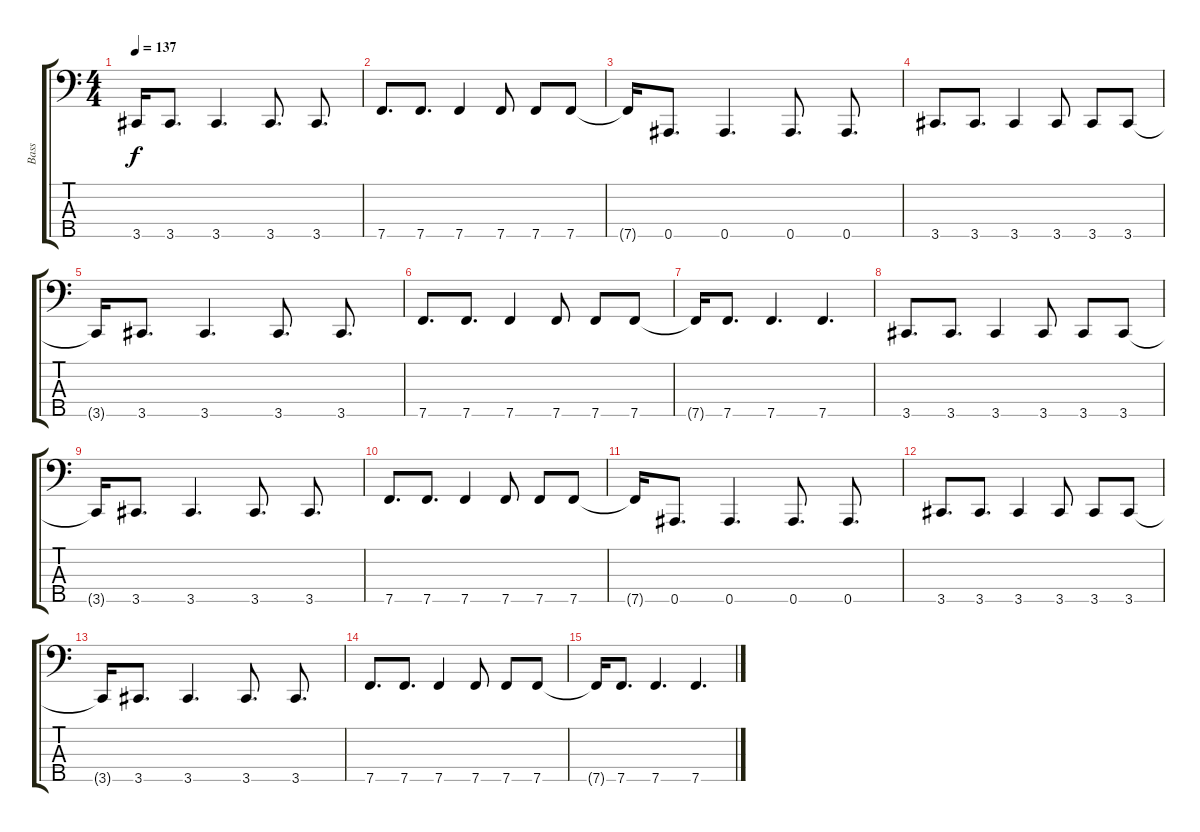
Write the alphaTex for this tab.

\track ("Bass" "Bass") {instrument electricbasspick}
\staff {score tabs}
\tuning (F2 Eb2 Bb1 F1 Bb0) {hide}
\ts (4 4)
\tempo 137
\clef f4
\ks c
3.5{t}.16{dy f} 3.5.8{d} 3.5.4{d} 3.5.8{d} 3.5.8{d} |
7.5.8{d} 7.5.8{d} 7.5.4 7.5.8 7.5.8 7.5.8 |
7.5{t}.16 0.5.8{d} 0.5.4{d} 0.5.8{d} 0.5.8{d} |
3.5.8{d} 3.5.8{d} 3.5.4 3.5.8 3.5.8 3.5.8 |
3.5{t}.16 3.5.8{d} 3.5.4{d} 3.5.8{d} 3.5.8{d} |
7.5.8{d} 7.5.8{d} 7.5.4 7.5.8 7.5.8 7.5.8 |
7.5{t}.16 7.5.8{d} 7.5.4{d} 7.5.4{d} |
3.5.8{d} 3.5.8{d} 3.5.4 3.5.8 3.5.8 3.5.8 |
3.5{t}.16 3.5.8{d} 3.5.4{d} 3.5.8{d} 3.5.8{d} |
7.5.8{d} 7.5.8{d} 7.5.4 7.5.8 7.5.8 7.5.8 |
7.5{t}.16 0.5.8{d} 0.5.4{d} 0.5.8{d} 0.5.8{d} |
3.5.8{d} 3.5.8{d} 3.5.4 3.5.8 3.5.8 3.5.8 |
3.5{t}.16 3.5.8{d} 3.5.4{d} 3.5.8{d} 3.5.8{d} |
7.5.8{d} 7.5.8{d} 7.5.4 7.5.8 7.5.8 7.5.8 |
7.5{t}.16 7.5.8{d} 7.5.4{d} 7.5.4{d}
